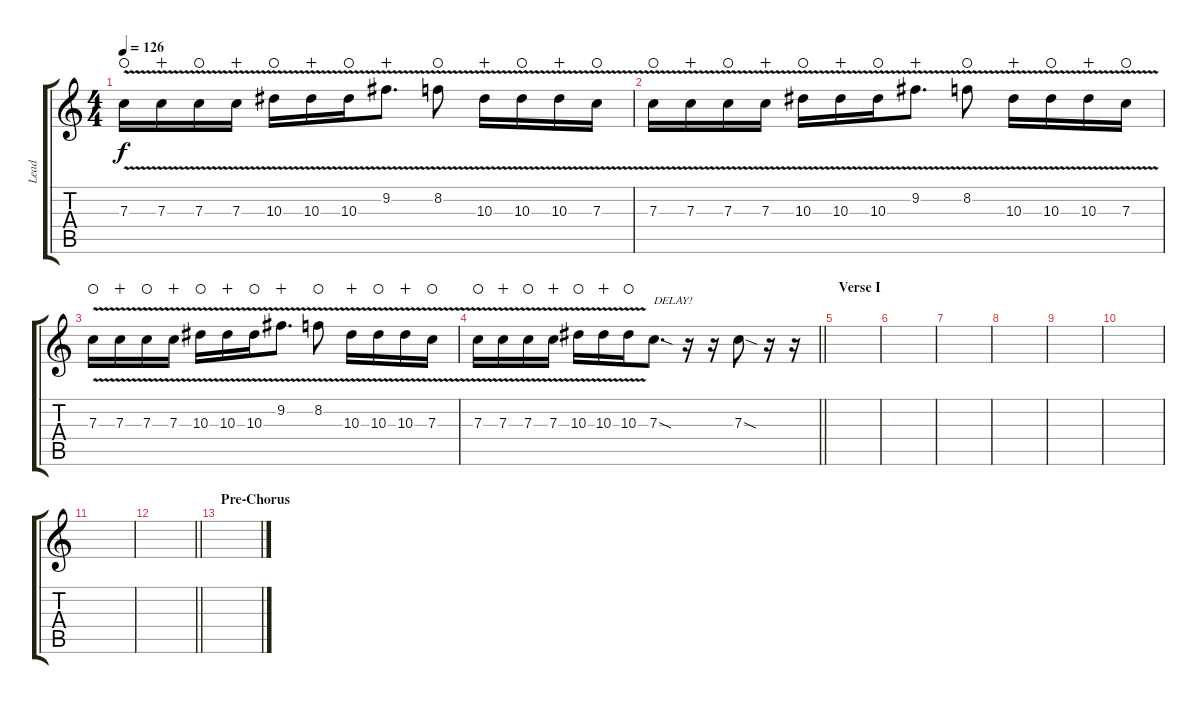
\track ("Lead" "Lead") {instrument distortionguitar}
\staff {score tabs}
\tuning (D4 A3 F3 C3 G2 C2) {hide}
\ts (4 4)
\tempo 126
\clef g2
\ks c
7.3{v}.16{dy f volume 8 waho} 7.3{v}.16{wahc} 7.3{v}.16{waho} 7.3{v}.16{wahc} 10.3{v}.16{waho} 10.3{v}.16{wahc} 10.3{v}.16{waho} 9.2{v}.8{d wahc} 8.2{v}.8{waho} 10.3{v}.16{wahc} 10.3{v}.16{waho} 10.3{v}.16{wahc} 7.3{v}.16{waho} |
7.3{v}.16{waho} 7.3{v}.16{wahc} 7.3{v}.16{waho} 7.3{v}.16{wahc} 10.3{v}.16{waho} 10.3{v}.16{wahc} 10.3{v}.16{waho} 9.2{v}.8{d wahc} 8.2{v}.8{waho} 10.3{v}.16{wahc} 10.3{v}.16{waho} 10.3{v}.16{wahc} 7.3{v}.16{waho} |
7.3{v}.16{waho} 7.3{v}.16{wahc} 7.3{v}.16{waho} 7.3{v}.16{wahc} 10.3{v}.16{waho} 10.3{v}.16{wahc} 10.3{v}.16{waho} 9.2{v}.8{d wahc} 8.2{v}.8{waho} 10.3{v}.16{wahc} 10.3{v}.16{waho} 10.3{v}.16{wahc} 7.3{v}.16{waho} |
\barLineRight lightlight
7.3{v}.16{waho} 7.3{v}.16{wahc} 7.3{v}.16{waho} 7.3{v}.16{wahc} 10.3{v}.16{waho} 10.3{v}.16{wahc} 10.3{v}.16{waho} 7.3{sod}.8{d txt "DELAY!"} r.16 r.16 7.3{sod}.8{volume 2} r.16 r.16 |
\section ("" "Verse I")
|
|
|
|
|
|
|
\barLineRight lightlight
|
\section ("" "Pre-Chorus")
